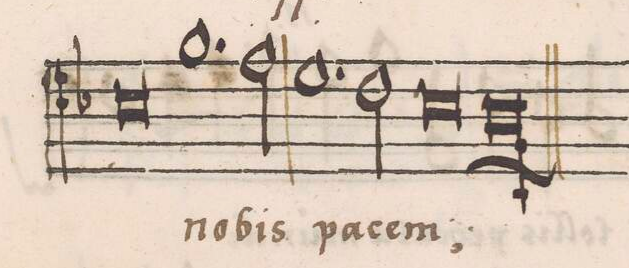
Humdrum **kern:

**kern	**text
*I"CANTVS	*
*clefC4	*
*k[b-]	*
*met(C|)	*
*M2/1	*
0B-	-na
*	*Xij
=104-	=104-
1.f	no-
2e\	-bis
=105-	=105-
1.d	pa-
2c\	-cem;
=106-	=106-
0B-	.
=107-	=107-
0A	.
=-	=-
*-	*-
